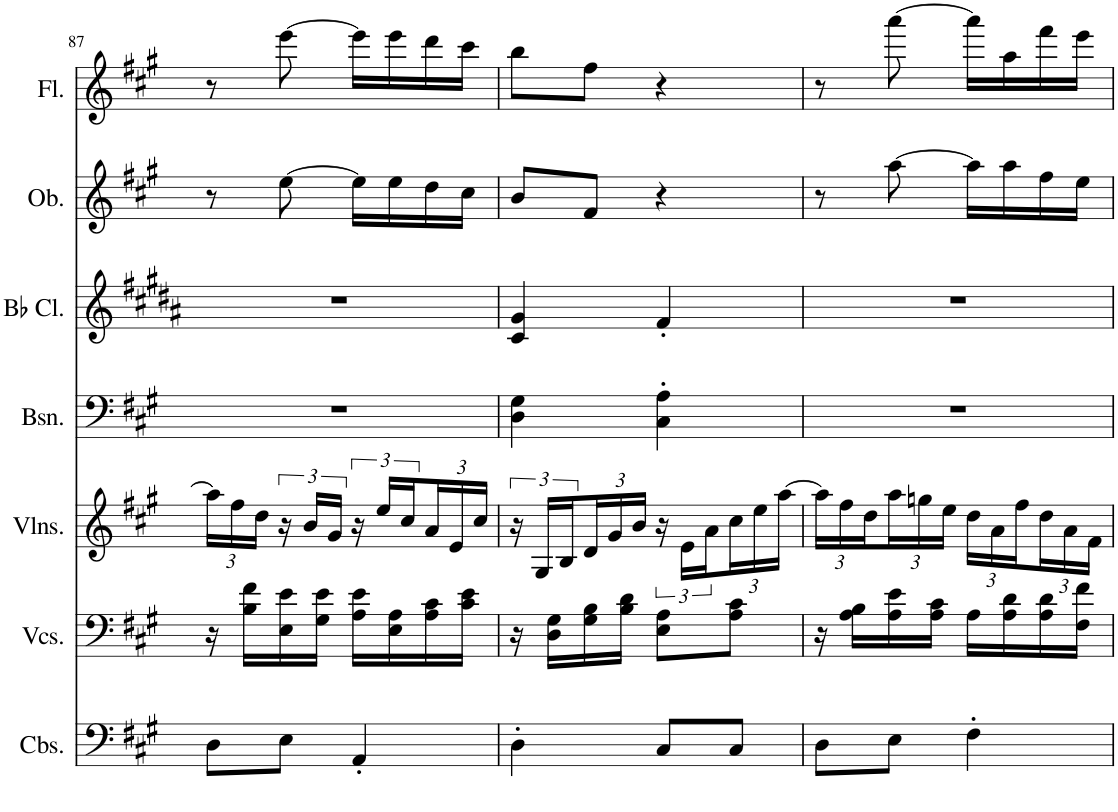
**kern	**kern	**kern	**kern	**kern	**kern	**kern
*part7	*part6	*part5	*part4	*part3	*part2	*part1
*staff7	*staff6	*staff5	*staff4	*staff3	*staff2	*staff1
*I"Contrabasses, Contrabasse	*I"Violoncellos, Viola	*I"Violins, Violine I	*I"Bassoon, 2 Fagotti	*I"Bb Clarinet, 2 Clarinetti in A	*I"Oboe, 2 Oboi	*I"Flute, 2 Flauti
*I'Cbs.	*I'Vcs.	*I'Vlns.	*I'Bsn.	*I'Bb Cl.	*I'Ob.	*I'Fl.
!!LO:PB:g=z
*clefF4	*clefF4	*clefG2	*clefF4	*clefG2	*clefG2	*clefG2
*Trd7c12	*	*	*	*Trd1c2	*	*
*k[f#c#g#]	*k[f#c#g#]	*k[f#c#g#]	*k[f#c#g#]	*k[f#c#g#d#a#]	*k[f#c#g#]	*k[f#c#g#]
*M2/4	*M2/4	*M2/4	*M2/4	*M2/4	*M2/4	*M2/4
*	*	*Xbrackettup	*	*	*	*
=87	=87	=87	=87	=87	=87	=87
8D\L	16r	24aa\LL]	2r	2r	8r	8r
.	.	24ff#\	.	.	.	.
.	16B\ 16f#\LL	.	.	.	.	.
.	.	24dd\JJ	.	.	.	.
*	*	*brackettup	*	*	*	*
8E\J	16E\ 16e\	24r	.	.	[8ee\	[8eee\
.	.	24b/LL	.	.	.	.
.	16G#\ 16e\JJ	.	.	.	.	.
.	.	24g#/JJ	.	.	.	.
4AA'/	16A\ 16e\LL	24r	.	.	16ee\LL]	16eee\LL]
.	.	24ee/LL	.	.	.	.
.	16E\ 16A\	.	.	.	16ee\	16eee\
.	.	24cc#/	.	.	.	.
*	*	*Xbrackettup	*	*	*	*
.	16A\ 16c#\	24a/	.	.	16dd\	16ddd\
.	.	24e/	.	.	.	.
.	16c#\ 16e\JJ	.	.	.	16cc#\JJ	16ccc#\JJ
.	.	24cc#/JJ	.	.	.	.
=88	=88	=88	=88	=88	=88	=88
*	*	*brackettup	*	*	*	*
4D'\	16r	24r	4D\ 4G#\	4c#/ 4g#/	8b/L	8bb\L
.	.	24G#/LL	.	.	.	.
.	16D\ 16G#\LL	.	.	.	.	.
.	.	24B/	.	.	.	.
*	*	*Xbrackettup	*	*	*	*
.	16G#\ 16B\	24d/	.	.	8f#/J	8ff#\J
.	.	24g#/	.	.	.	.
.	16B\ 16d\JJ	.	.	.	.	.
.	.	24b/JJ	.	.	.	.
*	*	*brackettup	*	*	*	*
8C#/L	8E\ 8A\L	24r	4C#\' 4A\'	4f#'/	4r	4r
.	.	24e\LL	.	.	.	.
.	.	24a\	.	.	.	.
*	*	*Xbrackettup	*	*	*	*
8C#/J	8A\ 8c#\J	24cc#\	.	.	.	.
.	.	24ee\	.	.	.	.
.	.	[24aa\JJ	.	.	.	.
=89	=89	=89	=89	=89	=89	=89
8D\L	16r	24aa\LL]	2r	2r	8r	8r
.	.	24ff#\	.	.	.	.
.	16A\ 16B\LL	.	.	.	.	.
.	.	24dd\	.	.	.	.
8E\J	16A\ 16e\	24aa\	.	.	[8aa\	[8aaa\
.	.	24ggn\	.	.	.	.
.	16A\ 16c#\JJ	.	.	.	.	.
.	.	24ee\JJ	.	.	.	.
4F#'\	16A\LL	24dd\LL	.	.	16aa\LL]	16aaa\LL]
.	.	24a\	.	.	.	.
.	16A\ 16d\	.	.	.	16aa\	16aa\
.	.	24ff#\	.	.	.	.
.	16A\ 16d\	24dd\	.	.	16ff#\	16fff#\
.	.	24a\	.	.	.	.
.	16F#\ 16f#\JJ	.	.	.	16ee\JJ	16eee\JJ
.	.	24f#\JJ	.	.	.	.
=	=	=	=	=	=	=
*-	*-	*-	*-	*-	*-	*-
